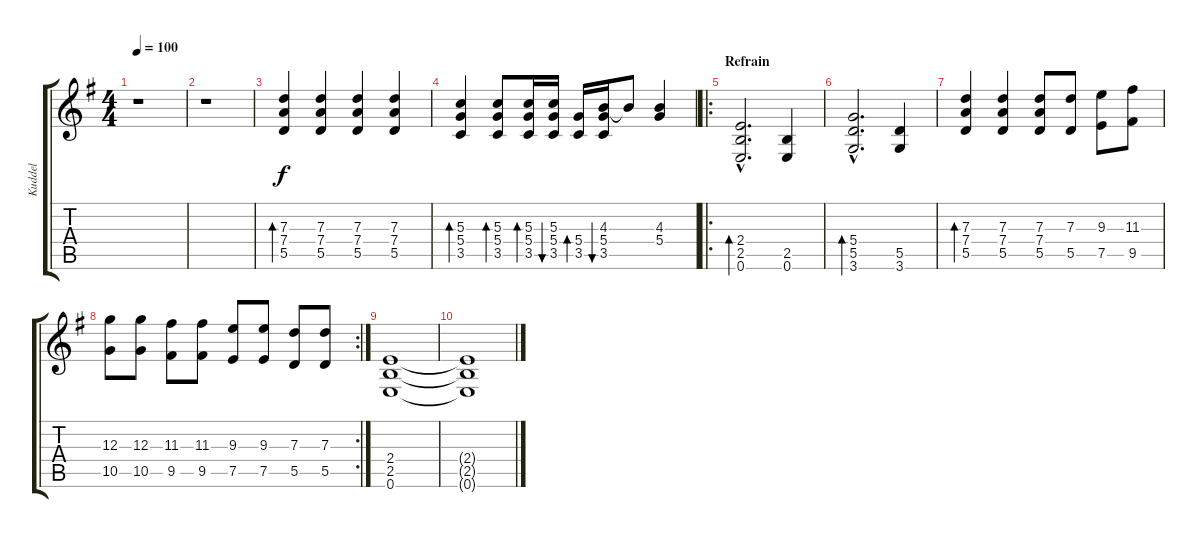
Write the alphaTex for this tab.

\track ("Kuddel" "Kuddel") {instrument distortionguitar}
\staff {score tabs}
\tuning (E4 B3 G3 D3 A2 E2) {hide}
\ts (4 4)
\tempo 100
\clef g2
\ks g
r.1{dy f} |
r.1 |
(7.3 7.4 5.5).4{bd 240} (7.3 7.4 5.5).4 (7.3 7.4 5.5).4 (7.3 7.4 5.5).4 |
(5.3 5.4 3.5).4{bd 120} (5.3 5.4 3.5).8{bd 120} (5.3 5.4 3.5).16{bd 120} (5.3 5.4 3.5).16{bu 120} (5.4 3.5).16{bd 120} (4.3 5.4 3.5).16{bu 120} 4.3{t}.8 (4.3 5.4).4 |
\ro
\section ("" "Refrain")
(2.4{hac} 2.5{hac} 0.6{hac}).2{d bd 240} (2.5 0.6).4 |
(5.4{hac} 5.5{hac} 3.6{hac}).2{d bd 240} (5.5 3.6).4 |
(7.3 7.4 5.5).4{bd 240} (7.3 7.4 5.5).4 (7.3 7.4 5.5).8 (7.3 5.5).8 (9.3 7.5).8 (11.3 9.5).8 |
\rc 2
(12.3 10.5).8 (12.3 10.5).8 (11.3 9.5).8 (11.3 9.5).8 (9.3 7.5).8 (9.3 7.5).8 (7.3 5.5).8 (7.3 5.5).8 |
(2.4 2.5 0.6).1 |
(2.4{t} 2.5{t} 0.6{t}).1
